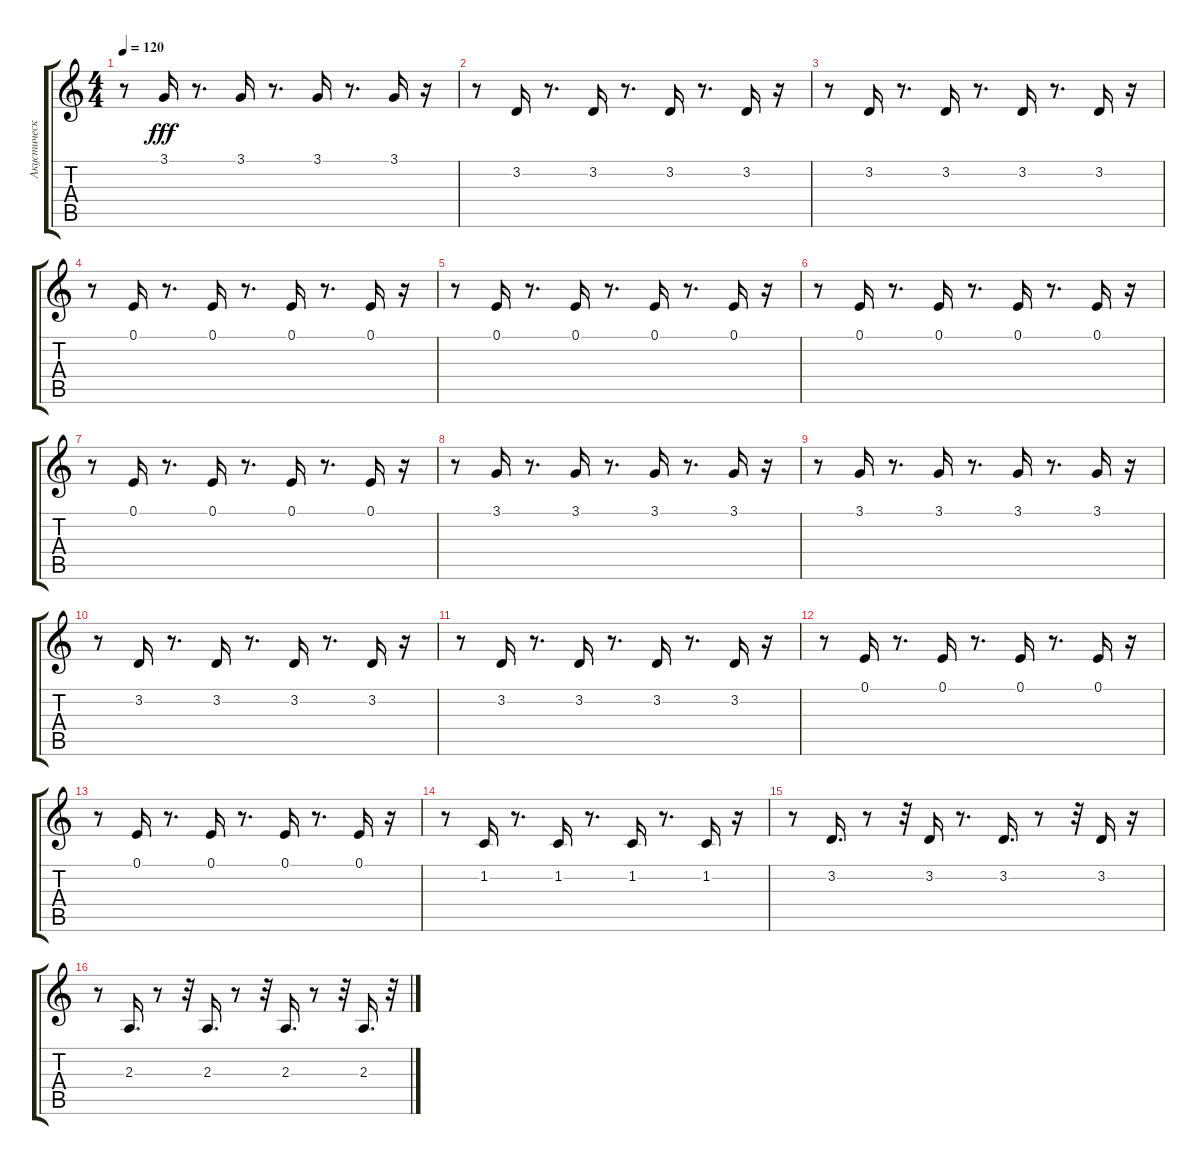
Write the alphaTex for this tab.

\track ("Акустический Гранд Роял" "Акустическ") {instrument acousticgrandpiano}
\staff {score tabs}
\tuning (E4 B3 G3 D3 A2 E2) {hide}
\ts (4 4)
\tempo 120
\clef g2
\ks c
r.8{dy fff} 3.1.16 r.8{d} 3.1.16 r.8{d} 3.1.16 r.8{d} 3.1.16 r.16 |
r.8 3.2.16 r.8{d} 3.2.16 r.8{d} 3.2.16 r.8{d} 3.2.16 r.16 |
r.8 3.2.16 r.8{d} 3.2.16 r.8{d} 3.2.16 r.8{d} 3.2.16 r.16 |
r.8 0.1.16 r.8{d} 0.1.16 r.8{d} 0.1.16 r.8{d} 0.1.16 r.16 |
r.8 0.1.16 r.8{d} 0.1.16 r.8{d} 0.1.16 r.8{d} 0.1.16 r.16 |
r.8 0.1.16 r.8{d} 0.1.16 r.8{d} 0.1.16 r.8{d} 0.1.16 r.16 |
r.8 0.1.16 r.8{d} 0.1.16 r.8{d} 0.1.16 r.8{d} 0.1.16 r.16 |
r.8 3.1.16 r.8{d} 3.1.16 r.8{d} 3.1.16 r.8{d} 3.1.16 r.16 |
r.8 3.1.16 r.8{d} 3.1.16 r.8{d} 3.1.16 r.8{d} 3.1.16 r.16 |
r.8 3.2.16 r.8{d} 3.2.16 r.8{d} 3.2.16 r.8{d} 3.2.16 r.16 |
r.8 3.2.16 r.8{d} 3.2.16 r.8{d} 3.2.16 r.8{d} 3.2.16 r.16 |
r.8 0.1.16 r.8{d} 0.1.16 r.8{d} 0.1.16 r.8{d} 0.1.16 r.16 |
r.8 0.1.16 r.8{d} 0.1.16 r.8{d} 0.1.16 r.8{d} 0.1.16 r.16 |
r.8 1.2.16 r.8{d} 1.2.16 r.8{d} 1.2.16 r.8{d} 1.2.16 r.16 |
r.8 3.2.16{d} r.8 r.32 3.2.16 r.8{d} 3.2.16{d} r.8 r.32 3.2.16 r.16 |
r.8 2.3.16{d} r.8 r.32 2.3.16{d} r.8 r.32 2.3.16{d} r.8 r.32 2.3.16{d} r.32
